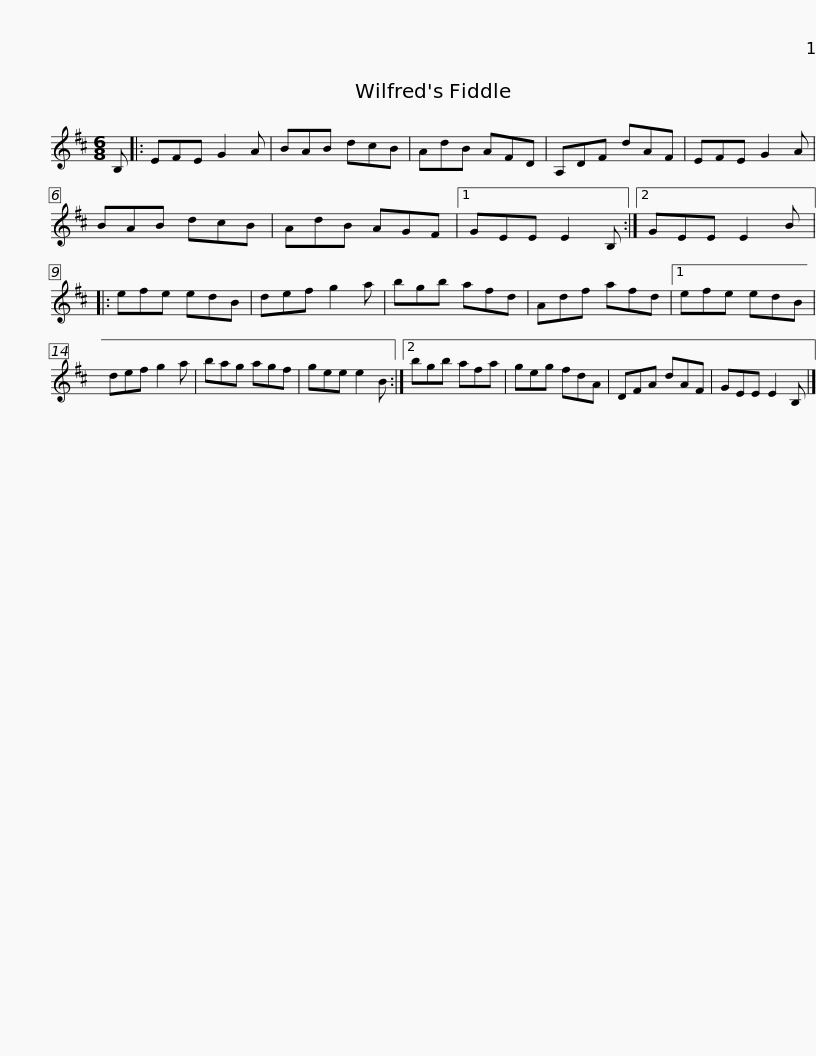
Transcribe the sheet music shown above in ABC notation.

X:1
L:1/8
M:6/8
I:linebreak $
K:D
V:1 treble
V:1
 B, |: EFE G2 A | BAB dcB | AdB AFD | A,DF dAF | %5
 EFE G2 A | BAB dcB | AdB AGF |1$ GEE E2 B, :|2 GEE E2 B |: %10
 efe edB | def g2 a | bgb afd | Adf afd |1 efe edB |$ %15
 def g2 a | bag agf | gee e2 B :|2 bgb afa | geg fdA | %20
 DFA dAF | GEE E2 B, |] %22
